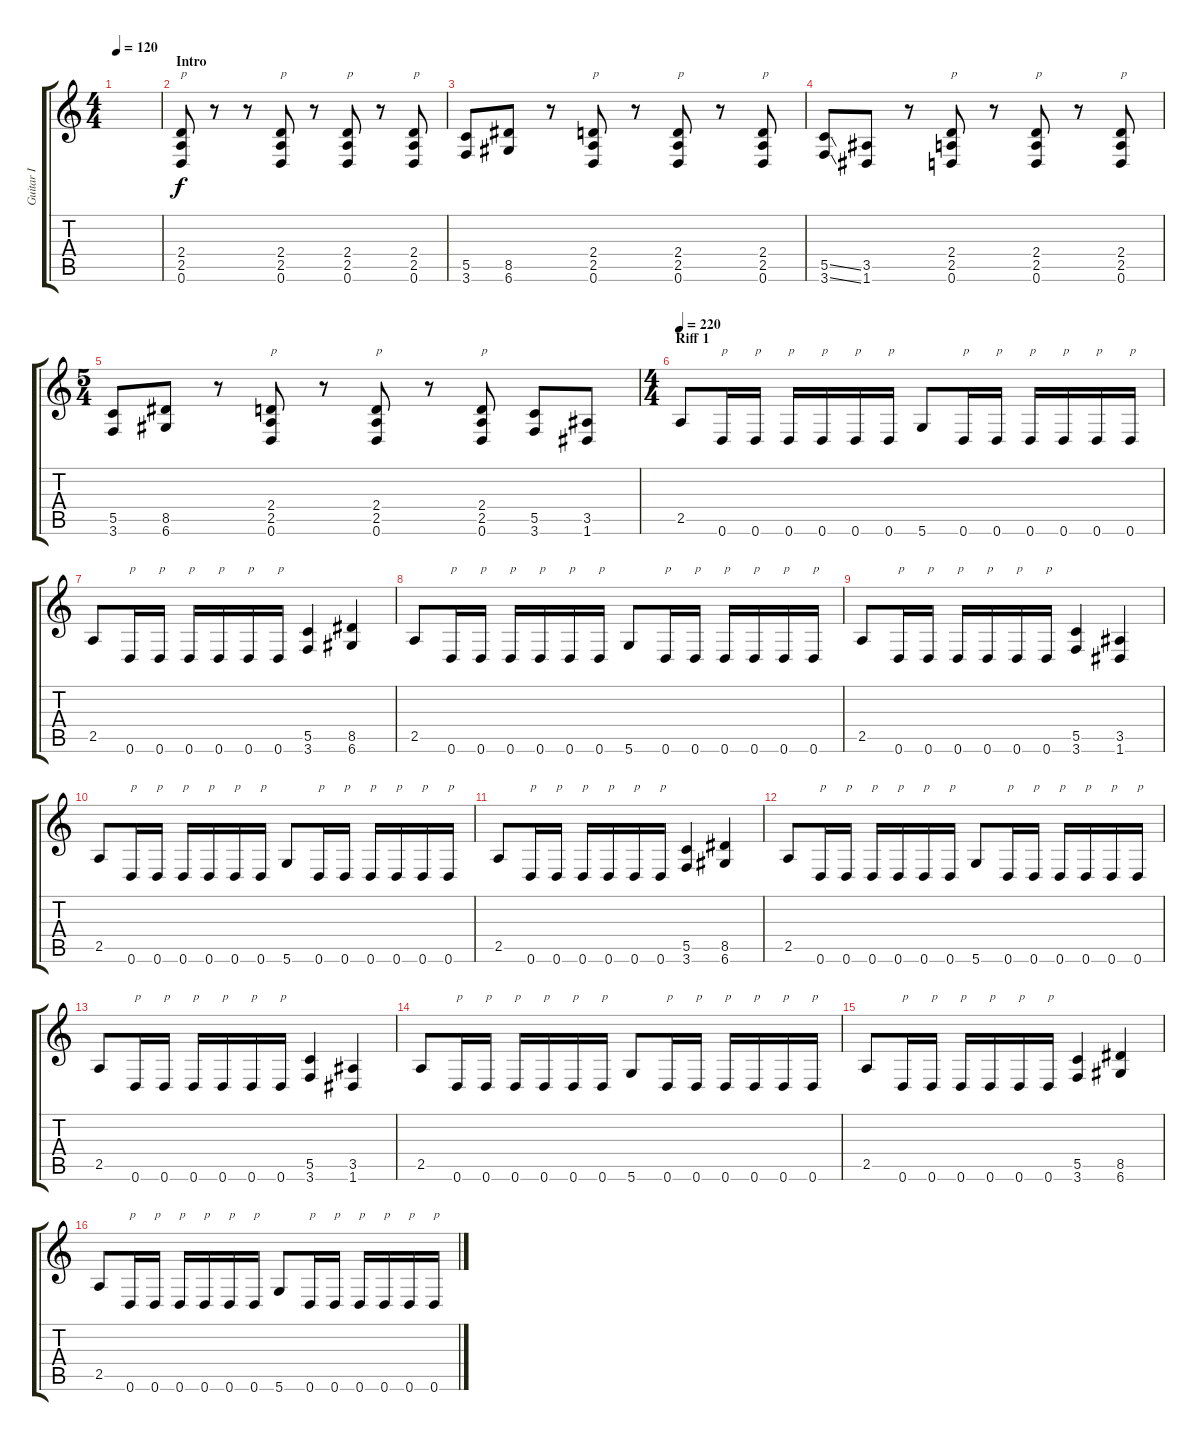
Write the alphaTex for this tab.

\track ("Guitar I" "Guitar I") {instrument distortionguitar}
\staff {score tabs}
\tuning (D4 A3 F3 C3 G2 D2) {hide}
\ts (4 4)
\tempo 120
\clef g2
\ks c
|
\section ("" "Intro")
(2.4 2.5 0.6).8{txt "p"} r.8 r.8 (2.4 2.5 0.6).8{txt "p"} r.8 (2.4 2.5 0.6).8{txt "p"} r.8 (2.4 2.5 0.6).8{txt "p"} |
(5.5 3.6).8 (8.5 6.6).8 r.8 (2.4 2.5 0.6).8{txt "p"} r.8 (2.4 2.5 0.6).8{txt "p"} r.8 (2.4 2.5 0.6).8{txt "p"} |
(5.5{ss} 3.6{ss}).8 (3.5 1.6).8 r.8 (2.4 2.5 0.6).8{txt "p"} r.8 (2.4 2.5 0.6).8{txt "p"} r.8 (2.4 2.5 0.6).8{txt "p"} |
\ts (5 4)
(5.5 3.6).8 (8.5 6.6).8 r.8 (2.4 2.5 0.6).8{txt "p"} r.8 (2.4 2.5 0.6).8{txt "p"} r.8 (2.4 2.5 0.6).8{txt "p"} (5.5 3.6).8 (3.5 1.6).8 |
\ts (4 4)
\section ("" "Riff 1")
\tempo 220
2.5.8 0.6.16{txt "p"} 0.6.16{txt "p"} 0.6.16{txt "p"} 0.6.16{txt "p"} 0.6.16{txt "p"} 0.6.16{txt "p"} 5.6.8 0.6.16{txt "p"} 0.6.16{txt "p"} 0.6.16{txt "p"} 0.6.16{txt "p"} 0.6.16{txt "p"} 0.6.16{txt "p"} |
2.5.8 0.6.16{txt "p"} 0.6.16{txt "p"} 0.6.16{txt "p"} 0.6.16{txt "p"} 0.6.16{txt "p"} 0.6.16{txt "p"} (5.5 3.6).4 (8.5 6.6).4 |
2.5.8 0.6.16{txt "p"} 0.6.16{txt "p"} 0.6.16{txt "p"} 0.6.16{txt "p"} 0.6.16{txt "p"} 0.6.16{txt "p"} 5.6.8 0.6.16{txt "p"} 0.6.16{txt "p"} 0.6.16{txt "p"} 0.6.16{txt "p"} 0.6.16{txt "p"} 0.6.16{txt "p"} |
2.5.8 0.6.16{txt "p"} 0.6.16{txt "p"} 0.6.16{txt "p"} 0.6.16{txt "p"} 0.6.16{txt "p"} 0.6.16{txt "p"} (5.5 3.6).4 (3.5 1.6).4 |
2.5.8 0.6.16{txt "p"} 0.6.16{txt "p"} 0.6.16{txt "p"} 0.6.16{txt "p"} 0.6.16{txt "p"} 0.6.16{txt "p"} 5.6.8 0.6.16{txt "p"} 0.6.16{txt "p"} 0.6.16{txt "p"} 0.6.16{txt "p"} 0.6.16{txt "p"} 0.6.16{txt "p"} |
2.5.8 0.6.16{txt "p"} 0.6.16{txt "p"} 0.6.16{txt "p"} 0.6.16{txt "p"} 0.6.16{txt "p"} 0.6.16{txt "p"} (5.5 3.6).4 (8.5 6.6).4 |
2.5.8 0.6.16{txt "p"} 0.6.16{txt "p"} 0.6.16{txt "p"} 0.6.16{txt "p"} 0.6.16{txt "p"} 0.6.16{txt "p"} 5.6.8 0.6.16{txt "p"} 0.6.16{txt "p"} 0.6.16{txt "p"} 0.6.16{txt "p"} 0.6.16{txt "p"} 0.6.16{txt "p"} |
2.5.8 0.6.16{txt "p"} 0.6.16{txt "p"} 0.6.16{txt "p"} 0.6.16{txt "p"} 0.6.16{txt "p"} 0.6.16{txt "p"} (5.5 3.6).4 (3.5 1.6).4 |
2.5.8 0.6.16{txt "p"} 0.6.16{txt "p"} 0.6.16{txt "p"} 0.6.16{txt "p"} 0.6.16{txt "p"} 0.6.16{txt "p"} 5.6.8 0.6.16{txt "p"} 0.6.16{txt "p"} 0.6.16{txt "p"} 0.6.16{txt "p"} 0.6.16{txt "p"} 0.6.16{txt "p"} |
2.5.8 0.6.16{txt "p"} 0.6.16{txt "p"} 0.6.16{txt "p"} 0.6.16{txt "p"} 0.6.16{txt "p"} 0.6.16{txt "p"} (5.5 3.6).4 (8.5 6.6).4 |
2.5.8 0.6.16{txt "p"} 0.6.16{txt "p"} 0.6.16{txt "p"} 0.6.16{txt "p"} 0.6.16{txt "p"} 0.6.16{txt "p"} 5.6.8 0.6.16{txt "p"} 0.6.16{txt "p"} 0.6.16{txt "p"} 0.6.16{txt "p"} 0.6.16{txt "p"} 0.6.16{txt "p"}
